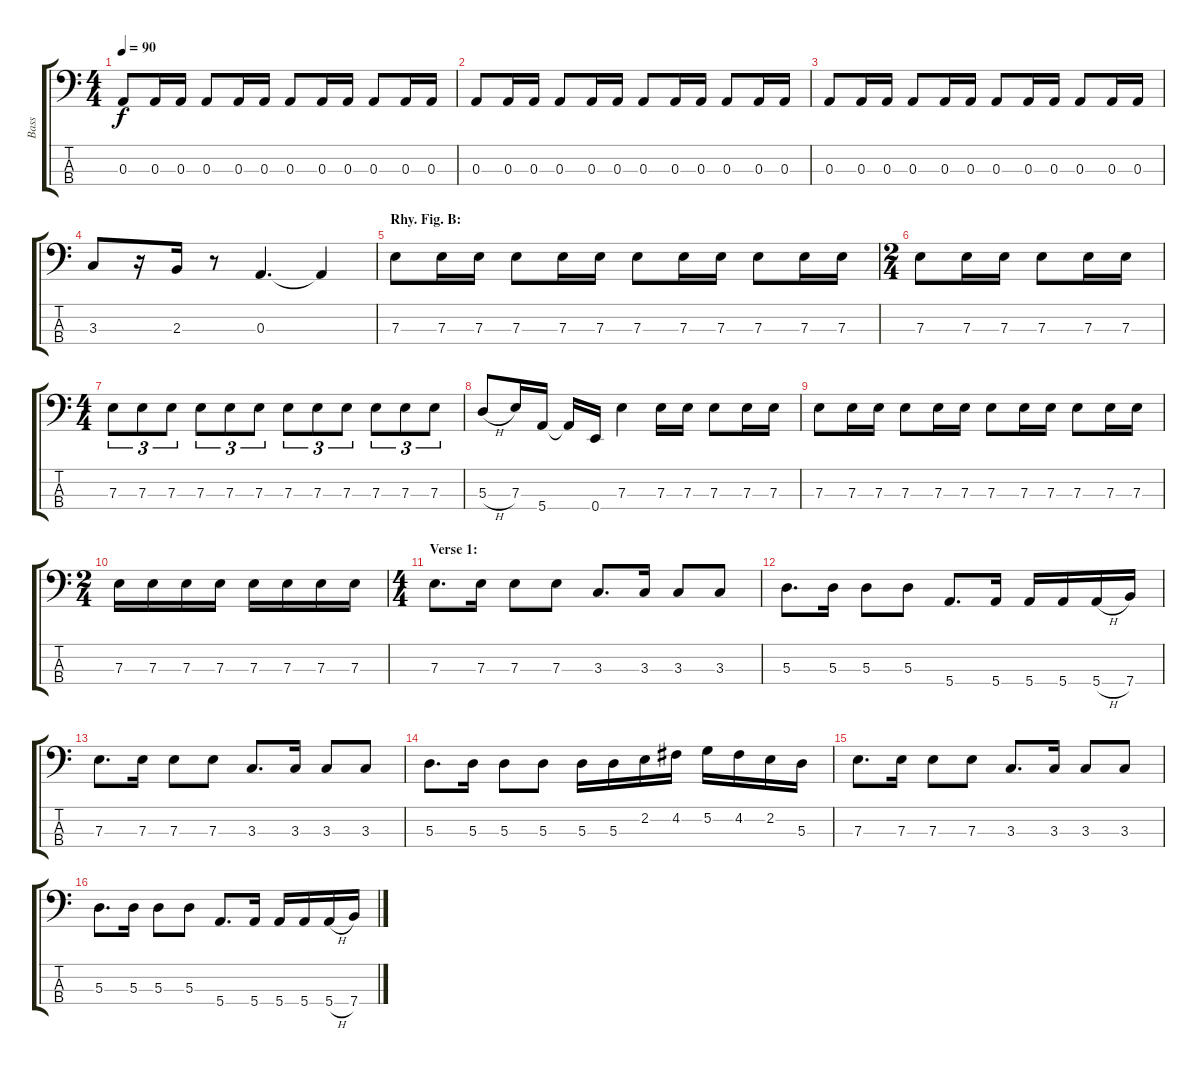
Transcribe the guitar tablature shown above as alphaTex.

\track ("Bass" "Bass") {instrument electricbasspick}
\staff {score tabs}
\tuning (G2 D2 A1 E1) {hide}
\ts (4 4)
\tempo 90
\clef f4
\ks c
0.3.8{dy f} 0.3.16 0.3.16 0.3.8 0.3.16 0.3.16 0.3.8 0.3.16 0.3.16 0.3.8 0.3.16 0.3.16 |
0.3.8 0.3.16 0.3.16 0.3.8 0.3.16 0.3.16 0.3.8 0.3.16 0.3.16 0.3.8 0.3.16 0.3.16 |
0.3.8 0.3.16 0.3.16 0.3.8 0.3.16 0.3.16 0.3.8 0.3.16 0.3.16 0.3.8 0.3.16 0.3.16 |
3.3.8 r.16 2.3.16 r.8 0.3.4{d} 0.3{t}.4 |
\section ("" "Rhy. Fig. B:")
7.3.8 7.3.16 7.3.16 7.3.8 7.3.16 7.3.16 7.3.8 7.3.16 7.3.16 7.3.8 7.3.16 7.3.16 |
\ts (2 4)
7.3.8 7.3.16 7.3.16 7.3.8 7.3.16 7.3.16 |
\ts (4 4)
7.3.8{tu (3 2)} 7.3.8{tu (3 2)} 7.3.8{tu (3 2)} 7.3.8{tu (3 2)} 7.3.8{tu (3 2)} 7.3.8{tu (3 2)} 7.3.8{tu (3 2)} 7.3.8{tu (3 2)} 7.3.8{tu (3 2)} 7.3.8{tu (3 2)} 7.3.8{tu (3 2)} 7.3.8{tu (3 2)} |
5.3{h}.8 7.3.16 5.4.16 5.4{t}.16 0.4.16 7.3.4 7.3.16 7.3.16 7.3.8 7.3.16 7.3.16 |
7.3.8 7.3.16 7.3.16 7.3.8 7.3.16 7.3.16 7.3.8 7.3.16 7.3.16 7.3.8 7.3.16 7.3.16 |
\ts (2 4)
7.3.16 7.3.16 7.3.16 7.3.16 7.3.16 7.3.16 7.3.16 7.3.16 |
\ts (4 4)
\section ("" "Verse 1:")
7.3.8{d} 7.3.16 7.3.8 7.3.8 3.3.8{d} 3.3.16 3.3.8 3.3.8 |
5.3.8{d} 5.3.16 5.3.8 5.3.8 5.4.8{d} 5.4.16 5.4.16 5.4.16 5.4{h}.16 7.4.16 |
7.3.8{d} 7.3.16 7.3.8 7.3.8 3.3.8{d} 3.3.16 3.3.8 3.3.8 |
5.3.8{d} 5.3.16 5.3.8 5.3.8 5.3.16 5.3.16 2.2.16 4.2.16 5.2.16 4.2.16 2.2.16 5.3.16 |
7.3.8{d} 7.3.16 7.3.8 7.3.8 3.3.8{d} 3.3.16 3.3.8 3.3.8 |
5.3.8{d} 5.3.16 5.3.8 5.3.8 5.4.8{d} 5.4.16 5.4.16 5.4.16 5.4{h}.16 7.4.16
